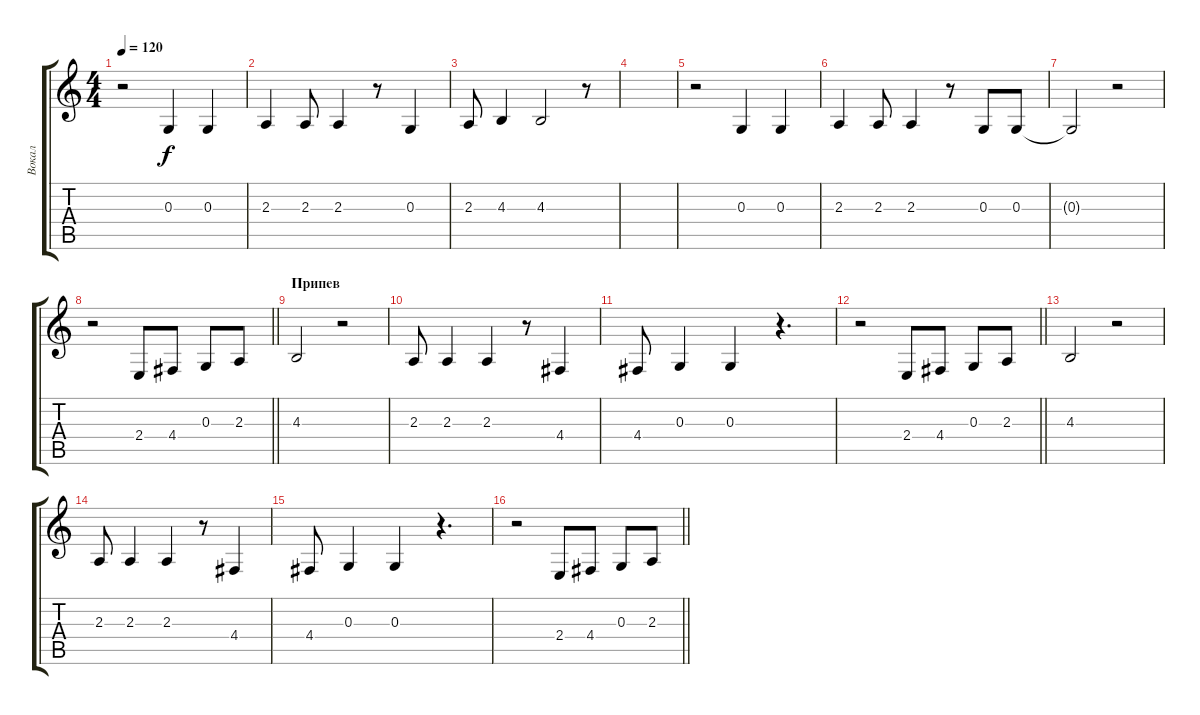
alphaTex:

\track ("Вокал" "Вокал") {instrument sopranosax}
\staff {score tabs}
\tuning (E4 B3 G3 D3 A2 E2) {hide}
\ts (4 4)
\tempo 120
\clef g2
\ks c
r.2{dy f} 0.3.4 0.3.4 |
2.3.4 2.3.8 2.3.4 r.8 0.3.4 |
2.3.8 4.3.4 4.3.2 r.8 |
|
r.2 0.3.4 0.3.4 |
2.3.4 2.3.8 2.3.4 r.8 0.3.8 0.3.8 |
0.3{t}.2 r.2 |
\barLineRight lightlight
r.2 2.4.8 4.4.8 0.3.8 2.3.8 |
\section ("" "Припев")
4.3.2 r.2 |
2.3.8 2.3.4 2.3.4 r.8 4.4.4 |
4.4.8 0.3.4 0.3.4 r.4{d} |
\barLineRight lightlight
r.2 2.4.8 4.4.8 0.3.8 2.3.8 |
4.3.2 r.2 |
2.3.8 2.3.4 2.3.4 r.8 4.4.4 |
4.4.8 0.3.4 0.3.4 r.4{d} |
\barLineRight lightlight
r.2 2.4.8 4.4.8 0.3.8 2.3.8
